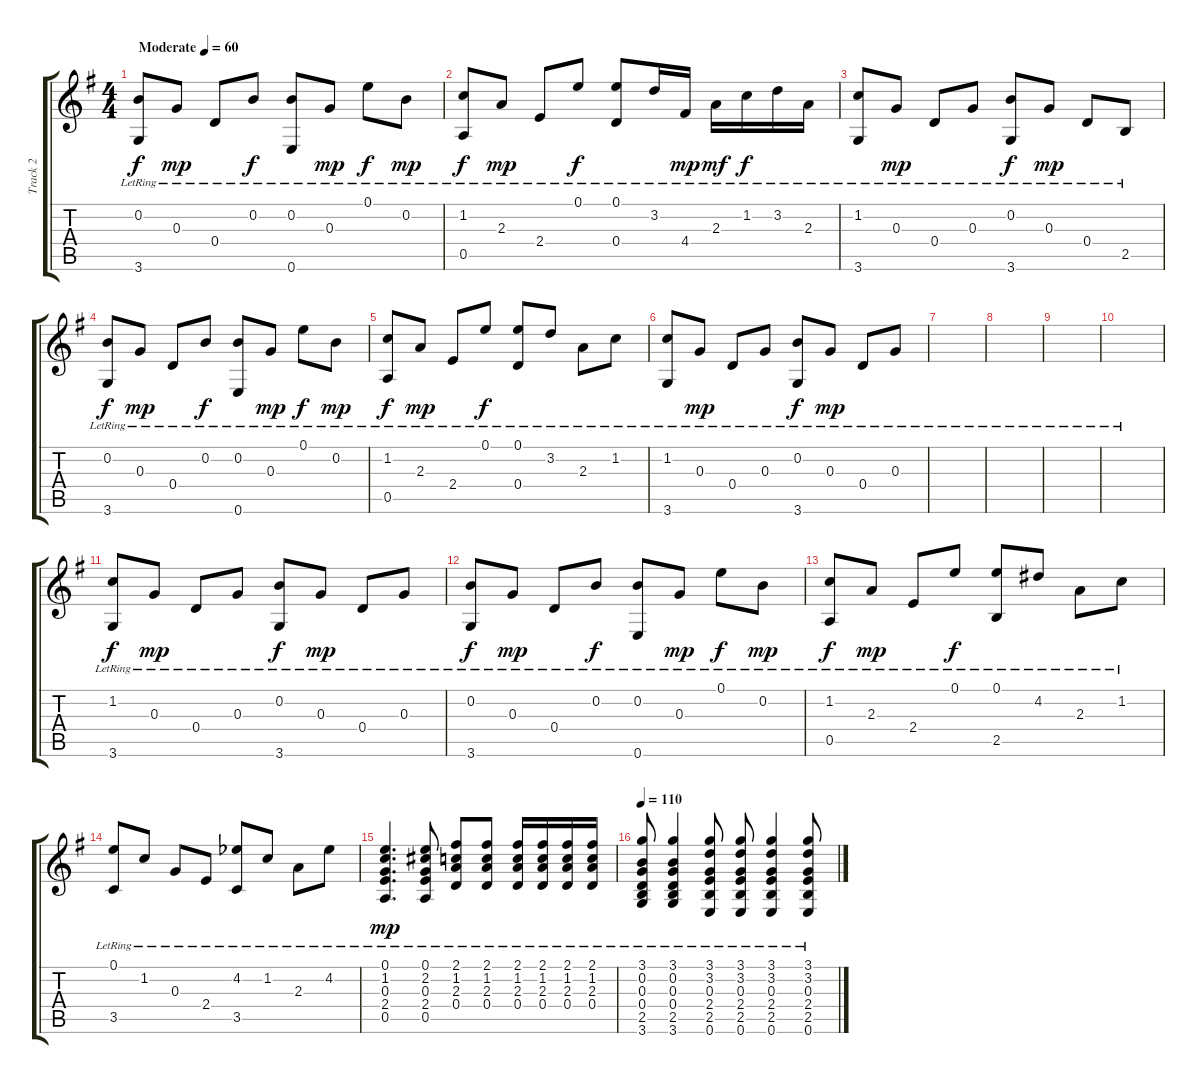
\track ("Track 2" "Track 2") {instrument acousticguitarnylon}
\staff {score tabs}
\tuning (E4 B3 G3 D3 A2 E2) {hide}
\ts (4 4)
\tempo (60 "Moderate")
\clef g2
\ks g
(0.2{lr} 3.6{lr}).8{dy f instrument acousticguitarnylon} 0.3{lr}.8{dy mp} 0.4{lr}.8 0.2{lr}.8{dy f} (0.2{lr} 0.6{lr}).8 0.3{lr}.8{dy mp} 0.1{lr}.8{dy f} 0.2{lr}.8{dy mp} |
(1.2{lr} 0.5{lr}).8{dy f} 2.3{lr}.8{dy mp} 2.4{lr}.8 0.1{lr}.8{dy f} (0.1{lr} 0.4{lr}).8 3.2{lr}.16 4.4{lr}.16{dy mp} 2.3{lr}.16{dy mf} 1.2{lr}.16{dy f} 3.2{lr}.16 2.3{lr}.16 |
(1.2{lr} 3.6{lr}).8 0.3{lr}.8{dy mp} 0.4{lr}.8 0.3{lr}.8 (0.2{lr} 3.6{lr}).8{dy f} 0.3{lr}.8{dy mp} 0.4{lr}.8 2.5{lr}.8 |
(0.2{lr} 3.6{lr}).8{dy f} 0.3{lr}.8{dy mp} 0.4{lr}.8 0.2{lr}.8{dy f} (0.2{lr} 0.6{lr}).8 0.3{lr}.8{dy mp} 0.1{lr}.8{dy f} 0.2{lr}.8{dy mp} |
(1.2{lr} 0.5{lr}).8{dy f} 2.3{lr}.8{dy mp} 2.4{lr}.8 0.1{lr}.8{dy f} (0.1{lr} 0.4{lr}).8 3.2{lr}.8 2.3{lr}.8 1.2{lr}.8 |
(1.2{lr} 3.6{lr}).8 0.3{lr}.8{dy mp} 0.4{lr}.8 0.3{lr}.8 (0.2{lr} 3.6{lr}).8{dy f} 0.3{lr}.8{dy mp} 0.4{lr}.8 0.3{lr}.8 |
|
|
|
|
(1.2{lr} 3.6{lr}).8{dy f} 0.3{lr}.8{dy mp} 0.4{lr}.8 0.3{lr}.8 (0.2{lr} 3.6{lr}).8{dy f} 0.3{lr}.8{dy mp} 0.4{lr}.8 0.3{lr}.8 |
(0.2{lr} 3.6{lr}).8{dy f} 0.3{lr}.8{dy mp} 0.4{lr}.8 0.2{lr}.8{dy f} (0.2{lr} 0.6{lr}).8 0.3{lr}.8{dy mp} 0.1{lr}.8{dy f} 0.2{lr}.8{dy mp} |
(1.2{lr} 0.5{lr}).8{dy f} 2.3{lr}.8{dy mp} 2.4{lr}.8 0.1{lr}.8{dy f} (0.1{lr} 2.5{lr}).8 4.2{lr}.8 2.3{lr}.8 1.2{lr}.8 |
(0.1{lr} 3.5{lr}).8 1.2{lr}.8 0.3{lr}.8{txt " "} 2.4{lr}.8 (4.2{lr acc b} 3.5{lr}).8 1.2{lr}.8 2.3{lr}.8 4.2{lr acc b}.8 |
(0.1{lr} 1.2 0.3{lr} 2.4{lr} 0.5{lr}).4{d dy mp} (0.1{lr} 2.2 0.3{lr} 2.4{lr} 0.5{lr}).8 (2.1{lr} 1.2{lr} 2.3{lr} 0.4{lr}).8 (2.1{lr} 1.2{lr} 2.3{lr} 0.4{lr}).8 (2.1{lr} 1.2{lr} 2.3{lr} 0.4{lr}).16 (2.1{lr} 1.2{lr} 2.3{lr} 0.4{lr}).16 (2.1{lr} 1.2{lr} 2.3{lr} 0.4{lr}).16 (2.1{lr} 1.2{lr} 2.3{lr} 0.4{lr}).16 |
\tempo 110
(3.1{lr} 0.2{lr} 0.3{lr} 0.4{lr} 2.5{lr} 3.6{lr}).8 (3.1{lr} 0.2{lr} 0.3{lr} 0.4{lr} 2.5{lr} 3.6{lr}).4 (3.1{lr} 3.2{lr} 0.3{lr} 2.4{lr} 2.5{lr} 0.6{lr}).8 (3.1{lr} 3.2{lr} 0.3{lr} 2.4{lr} 2.5{lr} 0.6{lr}).8 (3.1{lr} 3.2{lr} 0.3{lr} 2.4{lr} 2.5{lr} 0.6{lr}).4 (3.1{lr} 3.2{lr} 0.3{lr} 2.4{lr} 2.5{lr} 0.6{lr}).8
